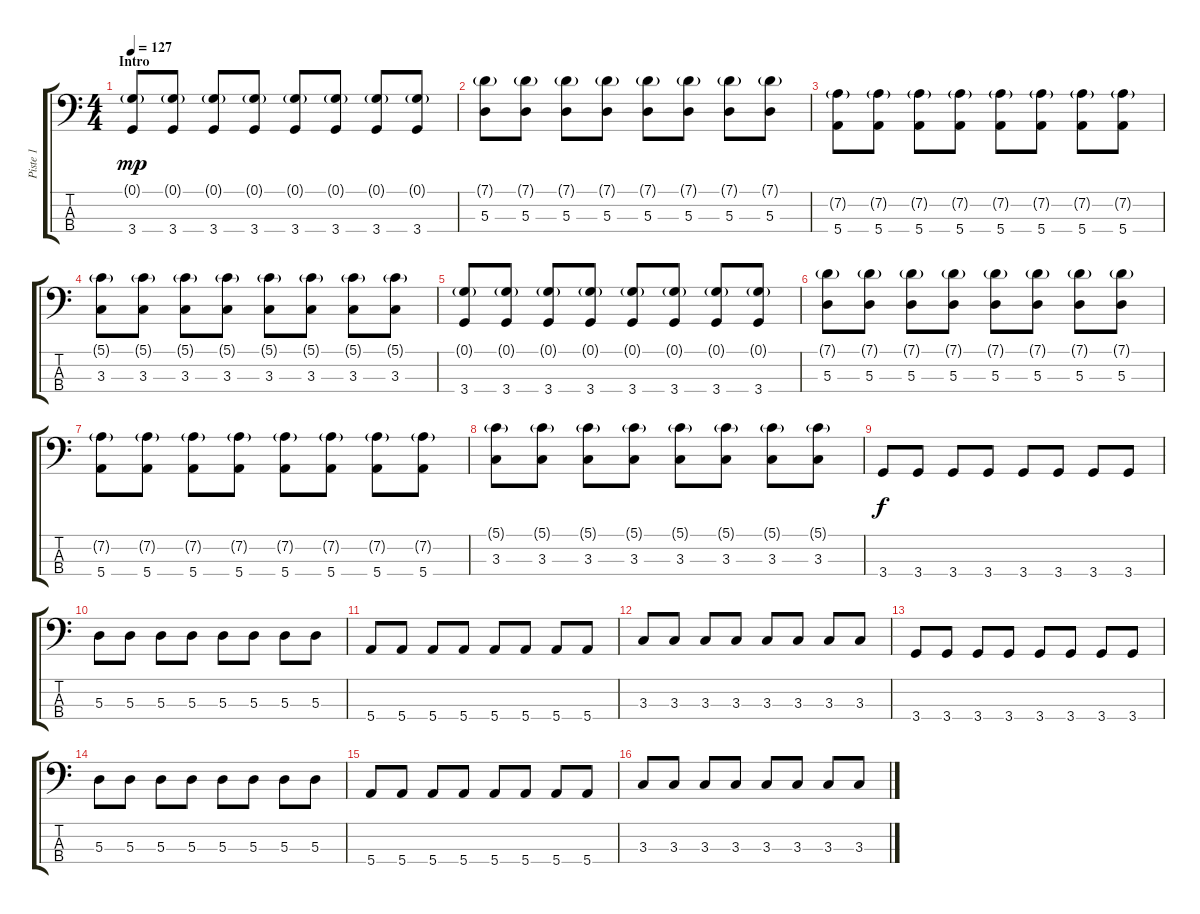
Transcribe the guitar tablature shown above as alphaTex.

\track ("Piste 1" "Piste 1") {instrument contrabass}
\staff {score tabs}
\tuning (G2 D2 A1 E1) {hide}
\ts (4 4)
\section ("" "Intro")
\tempo 127
\clef f4
\ks c
(0.1{g} 3.4).8{dy mp instrument contrabass} (0.1{g} 3.4).8 (0.1{g} 3.4).8 (0.1{g} 3.4).8 (0.1{g} 3.4).8 (0.1{g} 3.4).8 (0.1{g} 3.4).8 (0.1{g} 3.4).8 |
(7.1{g} 5.3).8 (7.1{g} 5.3).8 (7.1{g} 5.3).8 (7.1{g} 5.3).8 (7.1{g} 5.3).8 (7.1{g} 5.3).8 (7.1{g} 5.3).8 (7.1{g} 5.3).8 |
(7.2{g} 5.4).8 (7.2{g} 5.4).8 (7.2{g} 5.4).8 (7.2{g} 5.4).8 (7.2{g} 5.4).8 (7.2{g} 5.4).8 (7.2{g} 5.4).8 (7.2{g} 5.4).8 |
(5.1{g} 3.3).8 (5.1{g} 3.3).8 (5.1{g} 3.3).8 (5.1{g} 3.3).8 (5.1{g} 3.3).8 (5.1{g} 3.3).8 (5.1{g} 3.3).8 (5.1{g} 3.3).8 |
(0.1{g} 3.4).8 (0.1{g} 3.4).8 (0.1{g} 3.4).8 (0.1{g} 3.4).8 (0.1{g} 3.4).8 (0.1{g} 3.4).8 (0.1{g} 3.4).8 (0.1{g} 3.4).8 |
(7.1{g} 5.3).8 (7.1{g} 5.3).8 (7.1{g} 5.3).8 (7.1{g} 5.3).8 (7.1{g} 5.3).8 (7.1{g} 5.3).8 (7.1{g} 5.3).8 (7.1{g} 5.3).8 |
(7.2{g} 5.4).8 (7.2{g} 5.4).8 (7.2{g} 5.4).8 (7.2{g} 5.4).8 (7.2{g} 5.4).8 (7.2{g} 5.4).8 (7.2{g} 5.4).8 (7.2{g} 5.4).8 |
(5.1{g} 3.3).8 (5.1{g} 3.3).8 (5.1{g} 3.3).8 (5.1{g} 3.3).8 (5.1{g} 3.3).8 (5.1{g} 3.3).8 (5.1{g} 3.3).8 (5.1{g} 3.3).8 |
3.4.8{dy f instrument electricbassfinger} 3.4.8 3.4.8 3.4.8 3.4.8 3.4.8 3.4.8 3.4.8 |
5.3.8 5.3.8 5.3.8 5.3.8 5.3.8 5.3.8 5.3.8 5.3.8 |
5.4.8 5.4.8 5.4.8 5.4.8 5.4.8 5.4.8 5.4.8 5.4.8 |
3.3.8 3.3.8 3.3.8 3.3.8 3.3.8 3.3.8 3.3.8 3.3.8 |
3.4.8{instrument electricbassfinger} 3.4.8 3.4.8 3.4.8 3.4.8 3.4.8 3.4.8 3.4.8 |
5.3.8 5.3.8 5.3.8 5.3.8 5.3.8 5.3.8 5.3.8 5.3.8 |
5.4.8 5.4.8 5.4.8 5.4.8 5.4.8 5.4.8 5.4.8 5.4.8 |
3.3.8 3.3.8 3.3.8 3.3.8 3.3.8 3.3.8 3.3.8 3.3.8
